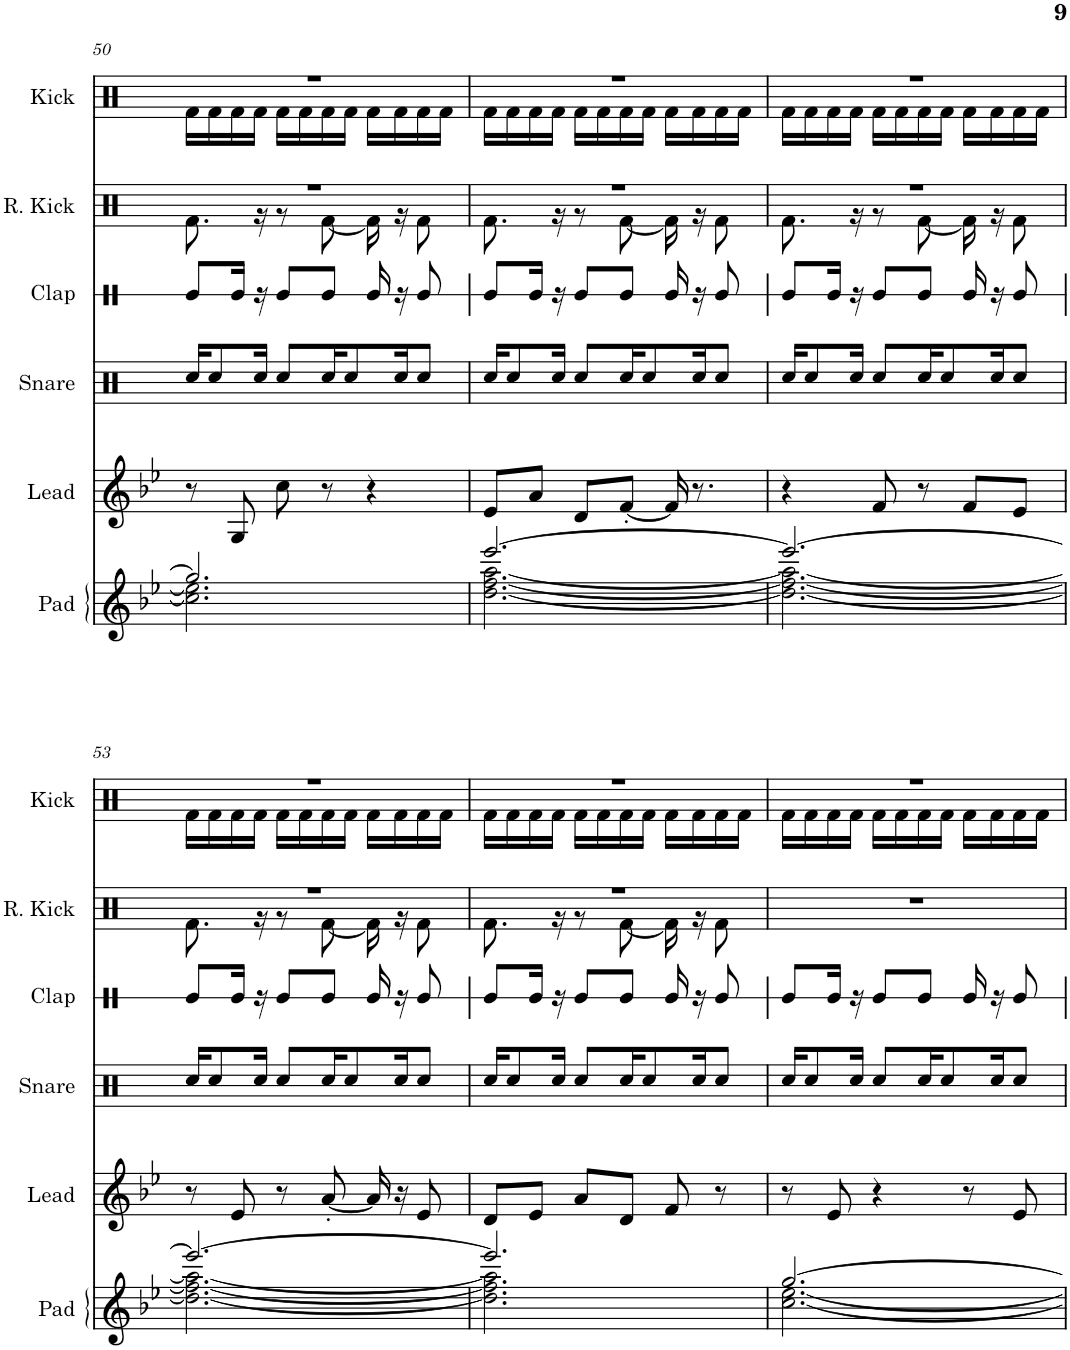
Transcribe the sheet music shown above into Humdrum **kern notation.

**kern	**kern	**kern	**kern	**kern	**kern
*part6	*part5	*part4	*part3	*part2	*part1
*staff6	*staff5	*staff4	*staff3	*staff2	*staff1
*I"Pad	*I"Lead	*I"Snare	*I"Clap	*I"Reverb Kick	*I"Kick
*I'Pad	*I'Lead	*I'Snare	*I'Clap	*I'R. Kick	*I'Kick
!!LO:PB:g=z
*clefG2	*clefG2	*clefX	*clefX	*clefX	*clefX
*k[b-e-]	*k[b-e-]	*k[b-e-]	*k[b-e-]	*k[b-e-]	*k[b-e-]
*M3/4	*M3/4	*M3/4	*M3/4	*M3/4	*M3/4
=50	=50	=50	=50	=50	=50
*^	*	*	*	*^	*^
2.gg/]	2.cc\] 2.ee-\]	8r	16Rcc/KL	8Re/L	2.r	8.Rf\	2.r	16Rf\LL
.	.	.	8Rcc/	.	.	.	.	16Rf\
.	.	8G/	.	16Re/Jk	.	.	.	16Rf\
.	.	.	16Rcc/Jk	16r	.	16r	.	16Rf\JJ
.	.	8cc\	8Rcc/L	8Re/L	.	8r	.	16Rf\LL
.	.	.	.	.	.	.	.	16Rf\
.	.	8r	16Rcc/K	8Re/J	.	[8Rf\	.	16Rf\
.	.	.	8Rcc/	.	.	.	.	16Rf\JJ
.	.	4r	.	16Re/	.	16Rf\]	.	16Rf\LL
.	.	.	16Rcc/K	16r	.	16r	.	16Rf\
.	.	.	8Rcc/J	8Re/	.	8Rf\	.	16Rf\
.	.	.	.	.	.	.	.	16Rf\JJ
=51	=51	=51	=51	=51	=51	=51	=51	=51
[2.eee-/	[2.dd\ [2.ff\ [2.aa\	8e-/L	16Rcc/KL	8Re/L	2.r	8.Rf\	2.r	16Rf\LL
.	.	.	8Rcc/	.	.	.	.	16Rf\
.	.	8a/J	.	16Re/Jk	.	.	.	16Rf\
.	.	.	16Rcc/Jk	16r	.	16r	.	16Rf\JJ
.	.	8d/L	8Rcc/L	8Re/L	.	8r	.	16Rf\LL
.	.	.	.	.	.	.	.	16Rf\
.	.	[8f'/J	16Rcc/K	8Re/J	.	[8Rf\	.	16Rf\
.	.	.	8Rcc/	.	.	.	.	16Rf\JJ
.	.	16f/]	.	16Re/	.	16Rf\]	.	16Rf\LL
.	.	8.r	16Rcc/K	16r	.	16r	.	16Rf\
.	.	.	8Rcc/J	8Re/	.	8Rf\	.	16Rf\
.	.	.	.	.	.	.	.	16Rf\JJ
=52	=52	=52	=52	=52	=52	=52	=52	=52
2.eee-/_	2.dd\_ 2.ff\_ 2.aa\_	4r	16Rcc/KL	8Re/L	2.r	8.Rf\	2.r	16Rf\LL
.	.	.	8Rcc/	.	.	.	.	16Rf\
.	.	.	.	16Re/Jk	.	.	.	16Rf\
.	.	.	16Rcc/Jk	16r	.	16r	.	16Rf\JJ
.	.	8f/	8Rcc/L	8Re/L	.	8r	.	16Rf\LL
.	.	.	.	.	.	.	.	16Rf\
.	.	8r	16Rcc/K	8Re/J	.	[8Rf\	.	16Rf\
.	.	.	8Rcc/	.	.	.	.	16Rf\JJ
.	.	8f/L	.	16Re/	.	16Rf\]	.	16Rf\LL
.	.	.	16Rcc/K	16r	.	16r	.	16Rf\
.	.	8e-/J	8Rcc/J	8Re/	.	8Rf\	.	16Rf\
.	.	.	.	.	.	.	.	16Rf\JJ
!!LO:LB:g=z	!!
=53	=53	=53	=53	=53	=53	=53	=53	=53
2.eee-/_	2.dd\_ 2.ff\_ 2.aa\_	8r	16Rcc/KL	8Re/L	2.r	8.Rf\	2.r	16Rf\LL
.	.	.	8Rcc/	.	.	.	.	16Rf\
.	.	8e-/	.	16Re/Jk	.	.	.	16Rf\
.	.	.	16Rcc/Jk	16r	.	16r	.	16Rf\JJ
.	.	8r	8Rcc/L	8Re/L	.	8r	.	16Rf\LL
.	.	.	.	.	.	.	.	16Rf\
.	.	[8a'/	16Rcc/K	8Re/J	.	[8Rf\	.	16Rf\
.	.	.	8Rcc/	.	.	.	.	16Rf\JJ
.	.	16a/]	.	16Re/	.	16Rf\]	.	16Rf\LL
.	.	16r	16Rcc/K	16r	.	16r	.	16Rf\
.	.	8e-/	8Rcc/J	8Re/	.	8Rf\	.	16Rf\
.	.	.	.	.	.	.	.	16Rf\JJ
=54	=54	=54	=54	=54	=54	=54	=54	=54
2.eee-/]	2.dd\] 2.ff\] 2.aa\]	8d/L	16Rcc/KL	8Re/L	2.r	8.Rf\	2.r	16Rf\LL
.	.	.	8Rcc/	.	.	.	.	16Rf\
.	.	8e-/J	.	16Re/Jk	.	.	.	16Rf\
.	.	.	16Rcc/Jk	16r	.	16r	.	16Rf\JJ
.	.	8a/L	8Rcc/L	8Re/L	.	8r	.	16Rf\LL
.	.	.	.	.	.	.	.	16Rf\
.	.	8d/J	16Rcc/K	8Re/J	.	[8Rf\	.	16Rf\
.	.	.	8Rcc/	.	.	.	.	16Rf\JJ
.	.	8f/	.	16Re/	.	16Rf\]	.	16Rf\LL
.	.	.	16Rcc/K	16r	.	16r	.	16Rf\
.	.	8r	8Rcc/J	8Re/	.	8Rf\	.	16Rf\
.	.	.	.	.	.	.	.	16Rf\JJ
*	*	*	*	*	*v	*v	*	*
=55	=55	=55	=55	=55	=55	=55	=55
[2.gg/	[2.cc\ [2.ee-\	8r	16Rcc/KL	8Re/L	2.r	2.r	16Rf\LL
.	.	.	8Rcc/	.	.	.	16Rf\
.	.	8e-/	.	16Re/Jk	.	.	16Rf\
.	.	.	16Rcc/Jk	16r	.	.	16Rf\JJ
.	.	4r	8Rcc/L	8Re/L	.	.	16Rf\LL
.	.	.	.	.	.	.	16Rf\
.	.	.	16Rcc/K	8Re/J	.	.	16Rf\
.	.	.	8Rcc/	.	.	.	16Rf\JJ
.	.	8r	.	16Re/	.	.	16Rf\LL
.	.	.	16Rcc/K	16r	.	.	16Rf\
.	.	8e-/	8Rcc/J	8Re/	.	.	16Rf\
.	.	.	.	.	.	.	16Rf\JJ
*v	*v	*	*	*	*	*v	*v
=	=	=	=	=	=
*-	*-	*-	*-	*-	*-
